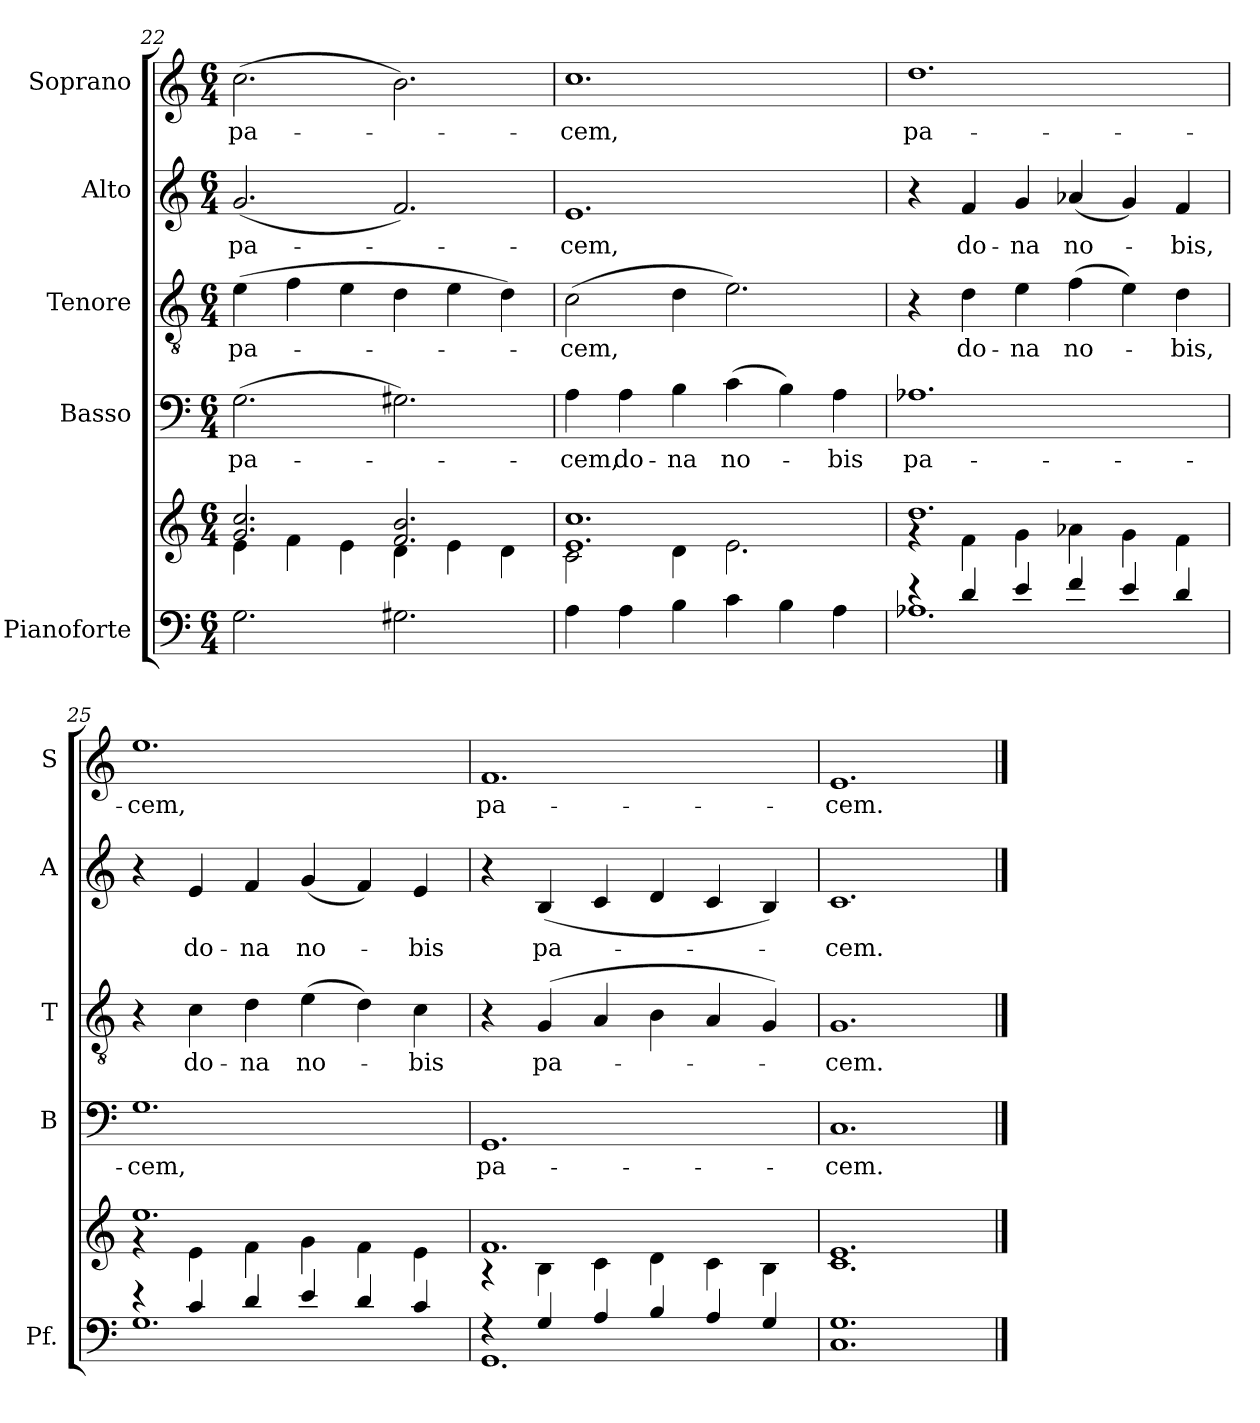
**kern	**kern	**kern	**text	**kern	**text	**kern	**text	**kern	**text
*part5	*part5	*part4	*part4	*part3	*part3	*part2	*part2	*part1	*part1
*staff6	*staff5	*staff4	*staff4	*staff3	*staff3	*staff2	*staff2	*staff1	*staff1
*I"Pianoforte	*	*I"Basso	*	*I"Tenore	*	*I"Alto	*	*I"Soprano	*
*I'Pf.	*	*I'B	*	*I'T	*	*I'A	*	*I'S	*
*clefF4	*clefG2	*clefF4	*	*clefGv2	*	*clefG2	*	*clefG2	*
*k[]	*k[]	*k[]	*	*k[]	*	*k[]	*	*k[]	*
*C:	*C:	*C:	*	*C:	*	*C:	*	*C:	*
*M6/4	*M6/4	*M6/4	*	*M6/4	*	*M6/4	*	*M6/4	*
=22	=22	=22	=22	=22	=22	=22	=22	=22	=22
*	*^	*	*	*	*	*	*	*	*
2.G\	2.g/ 2.cc/	4e\	(2.G\	pa-	(4e\	pa-	(2.g/	pa-	(2.cc\	pa-
.	.	4f\	.	.	4f\	.	.	.	.	.
.	.	4e\	.	.	4e\	.	.	.	.	.
2.G#X\	2.f/ 2.b/	4d\	2.G#X\)	.	4d\	.	2.f/)	.	2.b\)	.
.	.	4e\	.	.	4e\	.	.	.	.	.
.	.	4d\	.	.	4d\)	.	.	.	.	.
=23	=23	=23	=23	=23	=23	=23	=23	=23	=23	=23
4A\	1.e 1.cc	2c\	4A\	-cem,	(2c\	-cem,	1.e	-cem,	1.cc	-cem,
4A\	.	.	4A\	do-	.	.	.	.	.	.
4B\	.	4d\	4B\	-na	4d\	.	.	.	.	.
4c\	.	2.e\	(4c\	no-	2.e\)	.	.	.	.	.
4B\	.	.	4B\)	.	.	.	.	.	.	.
4A\	.	.	4A\	-bis	.	.	.	.	.	.
=24	=24	=24	=24	=24	=24	=24	=24	=24	=24	=24
*^	*	*	*	*	*	*	*	*	*	*
4re	1.A-X	1.dd	4rf	1.A-X	pa-	4r	.	4r	.	1.dd	pa-
4d/	.	.	4f\	.	.	4d\	do-	4f/	do-	.	.
4e/	.	.	4g\	.	.	4e\	-na	4g/	-na	.	.
4f/	.	.	4a-X\	.	.	(4f\	no-	(4a-X/	no-	.	.
4e/	.	.	4g\	.	.	4e\)	.	4g/)	.	.	.
4d/	.	.	4f\	.	.	4d\	-bis,	4f/	-bis,	.	.
=25	=25	=25	=25	=25	=25	=25	=25	=25	=25	=25	=25
4re	1.G	1.ee	4rg	1.G	-cem,	4r	.	4r	.	1.ee	-cem,
4c/	.	.	4e\	.	.	4c\	do-	4e/	do-	.	.
4d/	.	.	4f\	.	.	4d\	-na	4f/	-na	.	.
4e/	.	.	4g\	.	.	(4e\	no-	(4g/	no-	.	.
4d/	.	.	4f\	.	.	4d\)	.	4f/)	.	.	.
4c/	.	.	4e\	.	.	4c\	-bis	4e/	-bis	.	.
=26	=26	=26	=26	=26	=26	=26	=26	=26	=26	=26	=26
4rF	1.GG	1.f	4rA	1.GG	pa-	4r	.	4r	.	1.f	pa-
4G/	.	.	4B\	.	.	(4G/	pa-	(4B/	pa-	.	.
4A/	.	.	4c\	.	.	4A/	.	4c/	.	.	.
4B/	.	.	4d\	.	.	4B\	.	4d/	.	.	.
4A/	.	.	4c\	.	.	4A/	.	4c/	.	.	.
4G/	.	.	4B\	.	.	4G/)	.	4B/)	.	.	.
=27	=27	=27	=27	=27	=27	=27	=27	=27	=27	=27	=27
1.G	1.C	1.e	1.c	1.C	-cem.	1.G	-cem.	1.c	-cem.	1.e	-cem.
*v	*v	*	*	*	*	*	*	*	*	*	*
*	*v	*v	*	*	*	*	*	*	*	*
==	==	==	==	==	==	==	==	==	==
*-	*-	*-	*-	*-	*-	*-	*-	*-	*-
